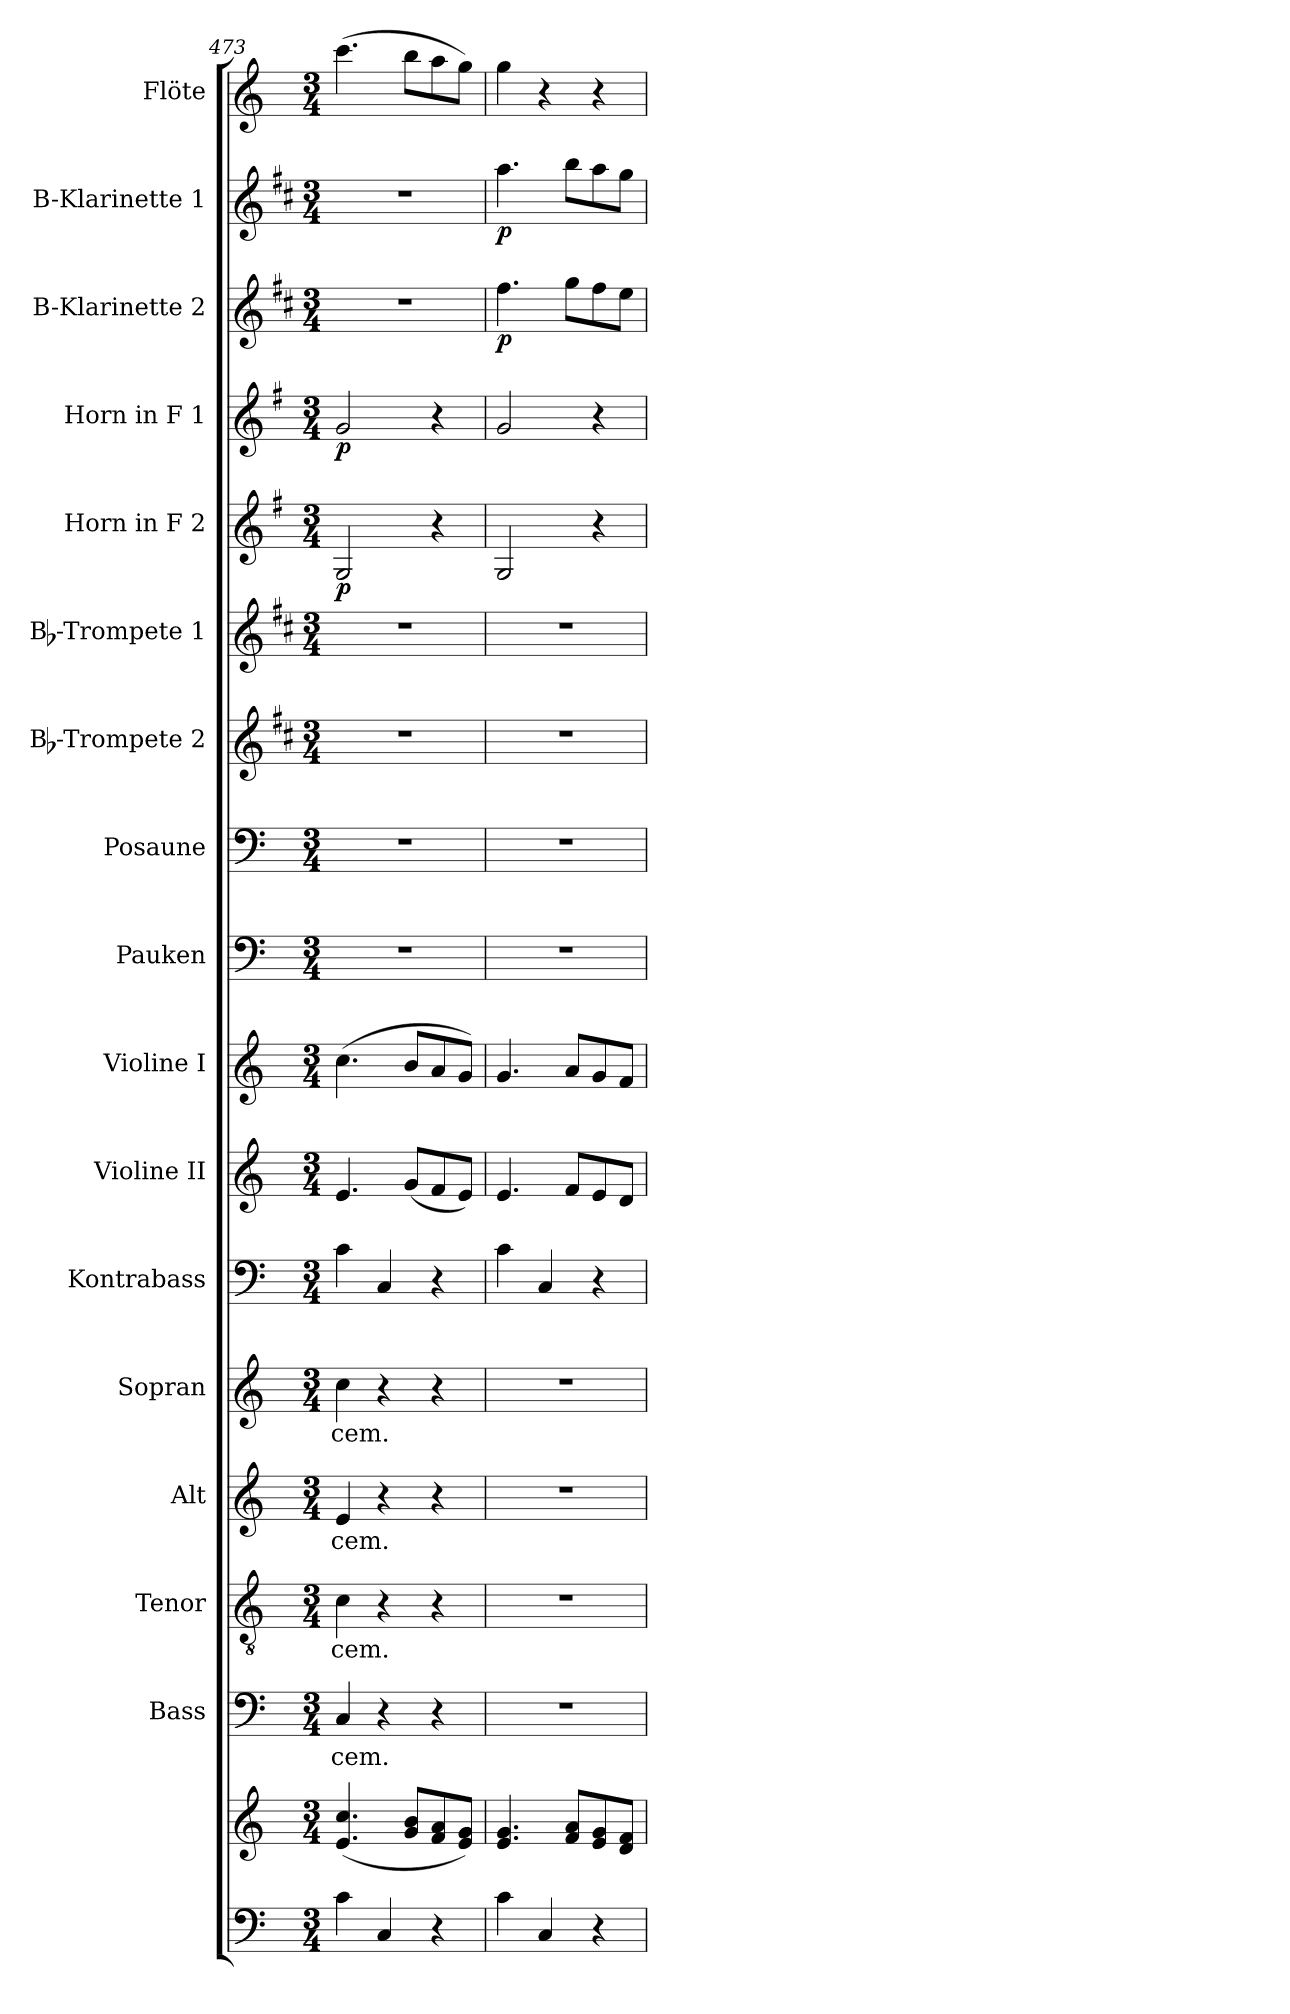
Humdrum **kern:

**kern	**kern	**kern	**text	**kern	**text	**kern	**text	**kern	**text	**kern	**kern	**kern	**kern	**kern	**kern	**kern	**kern	**dynam	**kern	**dynam	**kern	**dynam	**kern	**dynam	**kern
*part17	*part17	*part16	*part16	*part15	*part15	*part14	*part14	*part13	*part13	*part12	*part11	*part10	*part9	*part8	*part7	*part6	*part5	*part5	*part4	*part4	*part3	*part3	*part2	*part2	*part1
*staff18	*staff17	*staff16	*staff16	*staff15	*staff15	*staff14	*staff14	*staff13	*staff13	*staff12	*staff11	*staff10	*staff9	*staff8	*staff7	*staff6	*staff5	*staff5	*staff4	*staff4	*staff3	*staff3	*staff2	*staff2	*staff1
*	*	*I"Bass	*	*I"Tenor	*	*I"Alt	*	*I"Sopran	*	*I"Kontrabass	*I"Violine II	*I"Violine I	*I"Pauken	*I"Posaune	*I"Bb-Trompete 2	*I"Bb-Trompete 1	*I"Horn in F 2	*	*I"Horn in F 1	*	*I"B-Klarinette 2	*	*I"B-Klarinette 1	*	*I"Flöte
*	*	*I'B.	*	*I'T.	*	*I'A.	*	*I'S.	*	*I'Kb.	*I'Vl. II	*I'Vl. I	*I'Pk.	*I'Pos.	*I'Bb Trp. 2	*I'Bb Trp. 1	*I'Hrn. 2	*	*I'Hrn. 1	*	*I'B Kl. 2	*	*I'B Kl. 1	*	*I'Fl.
*clefF4	*clefG2	*clefF4	*	*clefGv2	*	*clefG2	*	*clefG2	*	*clefF4	*clefG2	*clefG2	*clefF4	*clefF4	*clefG2	*clefG2	*clefG2	*	*clefG2	*	*clefG2	*	*clefG2	*	*clefG2
*	*	*	*	*	*	*	*	*	*	*ITrd7c12	*	*	*	*	*ITrd1c2	*ITrd1c2	*ITrd4c7	*	*ITrd4c7	*	*ITrd1c2	*	*ITrd1c2	*	*
*k[]	*k[]	*k[]	*	*k[]	*	*k[]	*	*k[]	*	*k[]	*k[]	*k[]	*k[]	*k[]	*k[]	*k[]	*k[]	*	*k[]	*	*k[]	*	*k[]	*	*k[]
*C:	*C:	*C:	*	*C:	*	*C:	*	*C:	*	*C:	*C:	*C:	*C:	*C:	*C:	*C:	*C:	*	*C:	*	*C:	*	*C:	*	*C:
*M3/4	*M3/4	*M3/4	*	*M3/4	*	*M3/4	*	*M3/4	*	*M3/4	*M3/4	*M3/4	*M3/4	*M3/4	*M3/4	*M3/4	*M3/4	*	*M3/4	*	*M3/4	*	*M3/4	*	*M3/4
=473	=473	=473	=473	=473	=473	=473	=473	=473	=473	=473	=473	=473	=473	=473	=473	=473	=473	=473	=473	=473	=473	=473	=473	=473	=473
!	!	!	!LO:LY:b	!	!LO:LY:b	!	!LO:LY:b	!	!LO:LY:b	!	!	!	!	!	!	!	!	!LO:DY:b	!	!LO:DY:b	!	!	!	!	!
4c\	(<4.e/ 4.cc/	4C/	-cem.	4c\	-cem.	4e/	-cem.	4cc\	-cem.	4C\	4.e/	(>4.cc\	2.r	2.r	2.r	2.r	2C/	p	2c/	p	2.r	.	2.r	.	(>4.ccc\
4C/	.	4r	.	4r	.	4r	.	4r	.	4CC/	.	.	.	.	.	.	.	.	.	.	.	.	.	.	.
.	8g/ 8b/L	.	.	.	.	.	.	.	.	.	(<8g/L	8b/L	.	.	.	.	.	.	.	.	.	.	.	.	8bb\L
4r	8f/ 8a/	4r	.	4r	.	4r	.	4r	.	4r	8f/	8a/	.	.	.	.	4r	.	4r	.	.	.	.	.	8aa\
.	8e/ 8g/J)	.	.	.	.	.	.	.	.	.	8e/J)	8g/J)	.	.	.	.	.	.	.	.	.	.	.	.	8gg\J)
=474	=474	=474	=474	=474	=474	=474	=474	=474	=474	=474	=474	=474	=474	=474	=474	=474	=474	=474	=474	=474	=474	=474	=474	=474	=474
!	!	!	!	!	!	!	!	!	!	!	!	!	!	!	!	!	!	!	!	!	!	!LO:DY:b	!	!LO:DY:b	!
4c\	4.e/ 4.g/	2.r	.	2.r	.	2.r	.	2.r	.	4C\	4.e/	4.g/	2.r	2.r	2.r	2.r	2C/	.	2c/	.	4.ee\	p	4.gg\	p	4gg\
4C/	.	.	.	.	.	.	.	.	.	4CC/	.	.	.	.	.	.	.	.	.	.	.	.	.	.	4r
.	8f/ 8a/L	.	.	.	.	.	.	.	.	.	8f/L	8a/L	.	.	.	.	.	.	.	.	8ff\L	.	8aa\L	.	.
4r	8e/ 8g/	.	.	.	.	.	.	.	.	4r	8e/	8g/	.	.	.	.	4r	.	4r	.	8ee\	.	8gg\	.	4r
.	8d/ 8f/J	.	.	.	.	.	.	.	.	.	8d/J	8f/J	.	.	.	.	.	.	.	.	8dd\J	.	8ff\J	.	.
=	=	=	=	=	=	=	=	=	=	=	=	=	=	=	=	=	=	=	=	=	=	=	=	=	=
*-	*-	*-	*-	*-	*-	*-	*-	*-	*-	*-	*-	*-	*-	*-	*-	*-	*-	*-	*-	*-	*-	*-	*-	*-	*-
